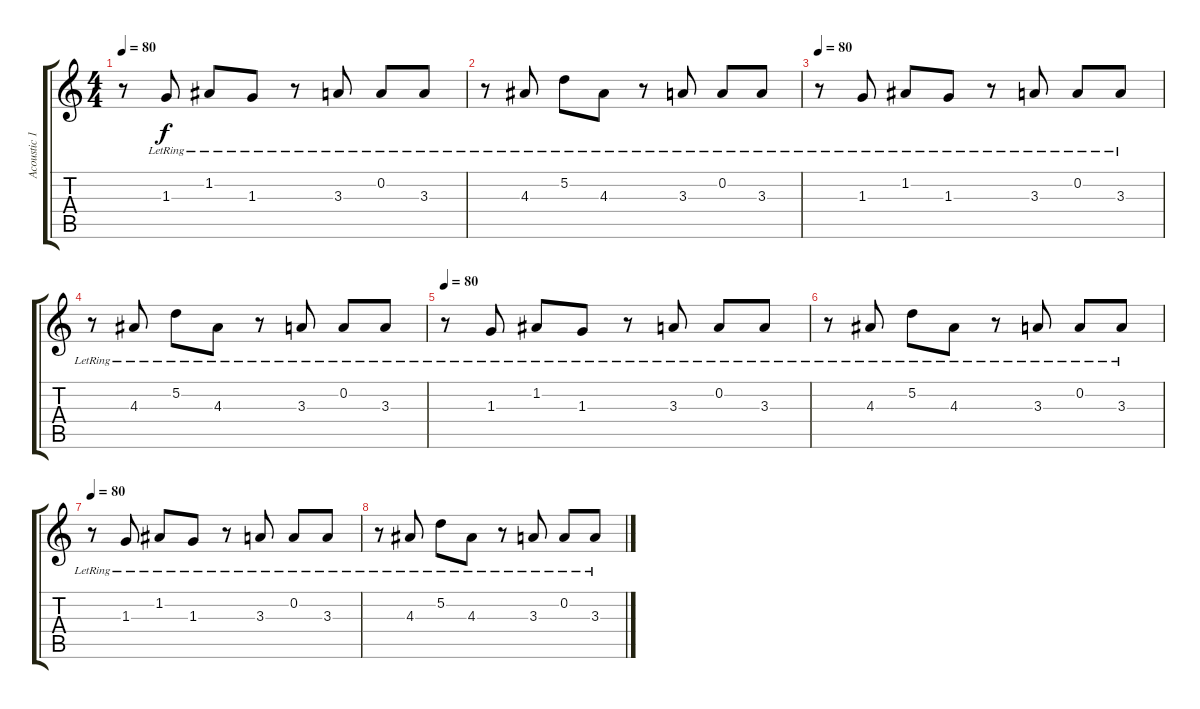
\track ("Acoustic 1" "Acoustic 1") {instrument acousticguitarsteel}
\staff {score tabs}
\tuning (D4 A3 Gb3 D3 A2 D2) {hide}
\ts (4 4)
\tempo 80
\clef g2
\ks c
r.8{dy f} 1.3{lr}.8 1.2{lr}.8 1.3{lr}.8 r.8 3.3{lr}.8 0.2{lr}.8 3.3{lr}.8 |
r.8 4.3{lr}.8 5.2{lr}.8 4.3{lr}.8 r.8 3.3{lr}.8 0.2{lr}.8 3.3{lr}.8 |
\tempo 80
r.8 1.3{lr}.8 1.2{lr}.8 1.3{lr}.8 r.8 3.3{lr}.8 0.2{lr}.8 3.3{lr}.8 |
r.8 4.3{lr}.8 5.2{lr}.8 4.3{lr}.8 r.8 3.3{lr}.8 0.2{lr}.8 3.3{lr}.8 |
\tempo 80
r.8 1.3{lr}.8 1.2{lr}.8 1.3{lr}.8 r.8 3.3{lr}.8 0.2{lr}.8 3.3{lr}.8 |
r.8 4.3{lr}.8 5.2{lr}.8 4.3{lr}.8 r.8 3.3{lr}.8 0.2{lr}.8 3.3{lr}.8 |
\tempo 80
r.8 1.3{lr}.8 1.2{lr}.8 1.3{lr}.8 r.8 3.3{lr}.8 0.2{lr}.8 3.3{lr}.8 |
r.8 4.3{lr}.8 5.2{lr}.8 4.3{lr}.8 r.8 3.3{lr}.8 0.2{lr}.8 3.3{lr}.8
